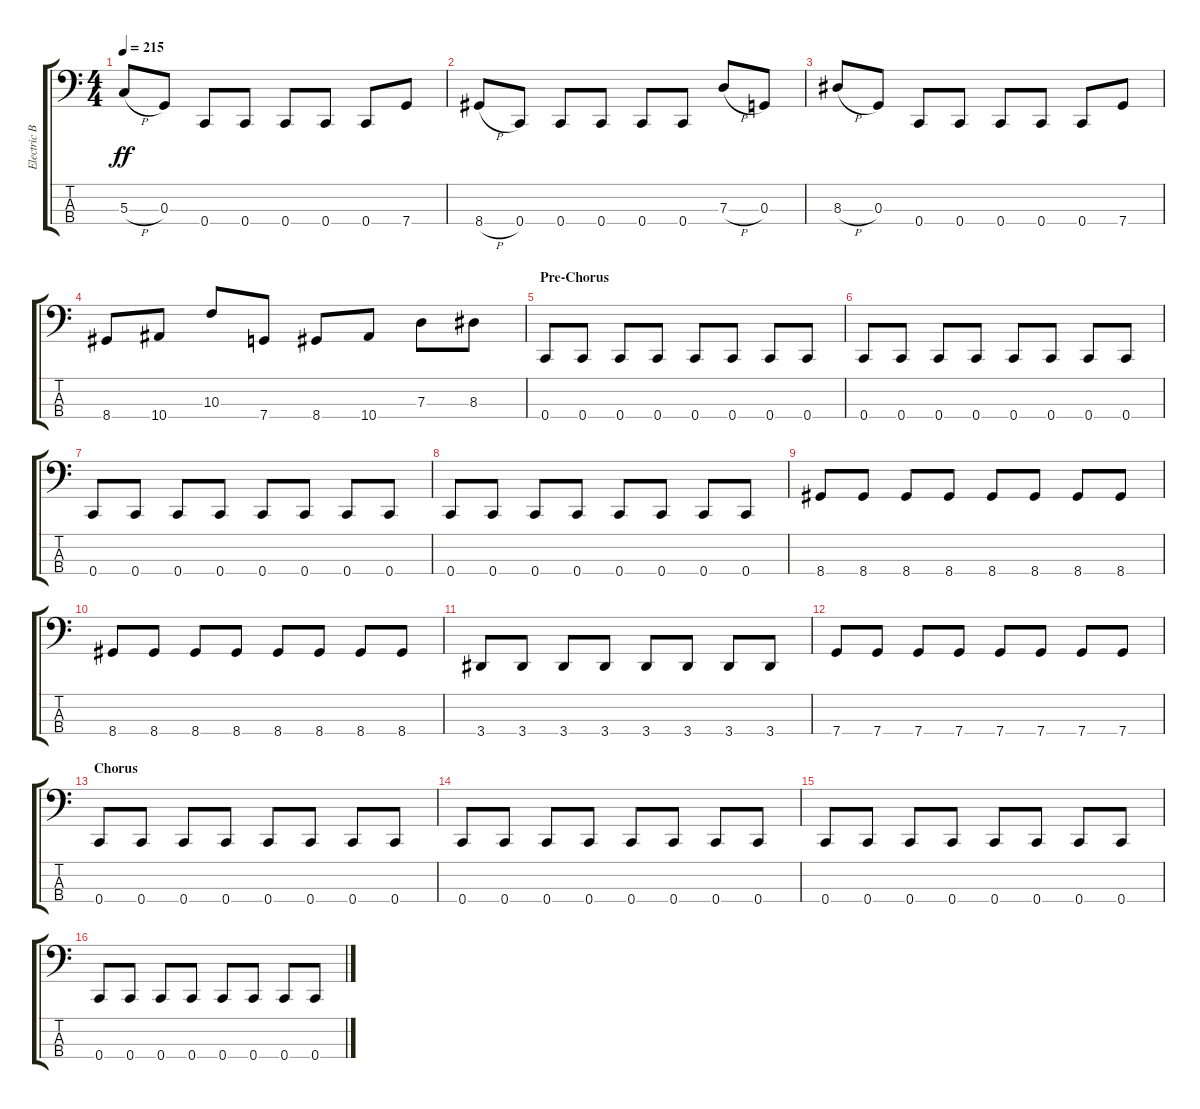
\track ("Electric Bass" "Electric B") {instrument electricbassfinger}
\staff {score tabs}
\tuning (F2 C2 G1 C1) {hide}
\ts (4 4)
\tempo 215
\clef f4
\ks c
5.3{h}.8{dy ff} 0.3.8 0.4.8 0.4.8 0.4.8 0.4.8 0.4.8 7.4.8 |
8.4{h}.8 0.4.8 0.4.8 0.4.8 0.4.8 0.4.8 7.3{h}.8 0.3.8 |
8.3{h}.8 0.3.8 0.4.8 0.4.8 0.4.8 0.4.8 0.4.8 7.4.8 |
8.4.8 10.4.8 10.3.8 7.4.8 8.4.8 10.4.8 7.3.8 8.3.8 |
\section ("" "Pre-Chorus")
0.4.8 0.4.8 0.4.8 0.4.8 0.4.8 0.4.8 0.4.8 0.4.8 |
0.4.8 0.4.8 0.4.8 0.4.8 0.4.8 0.4.8 0.4.8 0.4.8 |
0.4.8 0.4.8 0.4.8 0.4.8 0.4.8 0.4.8 0.4.8 0.4.8 |
0.4.8 0.4.8 0.4.8 0.4.8 0.4.8 0.4.8 0.4.8 0.4.8 |
8.4.8 8.4.8 8.4.8 8.4.8 8.4.8 8.4.8 8.4.8 8.4.8 |
8.4.8 8.4.8 8.4.8 8.4.8 8.4.8 8.4.8 8.4.8 8.4.8 |
3.4.8 3.4.8 3.4.8 3.4.8 3.4.8 3.4.8 3.4.8 3.4.8 |
7.4.8 7.4.8 7.4.8 7.4.8 7.4.8 7.4.8 7.4.8 7.4.8 |
\section ("" "Chorus")
0.4.8 0.4.8 0.4.8 0.4.8 0.4.8 0.4.8 0.4.8 0.4.8 |
0.4.8 0.4.8 0.4.8 0.4.8 0.4.8 0.4.8 0.4.8 0.4.8 |
0.4.8 0.4.8 0.4.8 0.4.8 0.4.8 0.4.8 0.4.8 0.4.8 |
0.4.8 0.4.8 0.4.8 0.4.8 0.4.8 0.4.8 0.4.8 0.4.8
